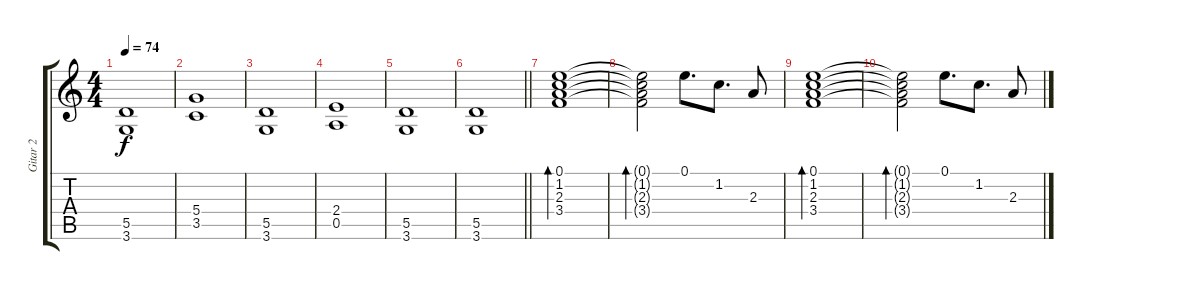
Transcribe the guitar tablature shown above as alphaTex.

\track ("Gitar 2" "Gitar 2") {instrument overdrivenguitar}
\staff {score tabs}
\tuning (E4 B3 G3 D3 A2 E2) {hide}
\ts (4 4)
\tempo 74
\clef g2
\ks c
(5.5 3.6).1{dy f} |
(5.4 3.5).1 |
(5.5 3.6).1 |
(2.4 0.5).1 |
(5.5 3.6).1 |
\barLineRight lightlight
(5.5 3.6).1 |
(0.1 1.2 2.3 3.4).1{bd 480 instrument overdrivenguitar} |
(0.1{t} 1.2{t} 2.3{t} 3.4{t}).2{bd 480 instrument overdrivenguitar} 0.1.8{d} 1.2.8{d} 2.3.8 |
(0.1 1.2 2.3 3.4).1{bd 240 instrument overdrivenguitar} |
(0.1{t} 1.2{t} 2.3{t} 3.4{t}).2{bd 480 instrument overdrivenguitar} 0.1.8{d} 1.2.8{d} 2.3.8
